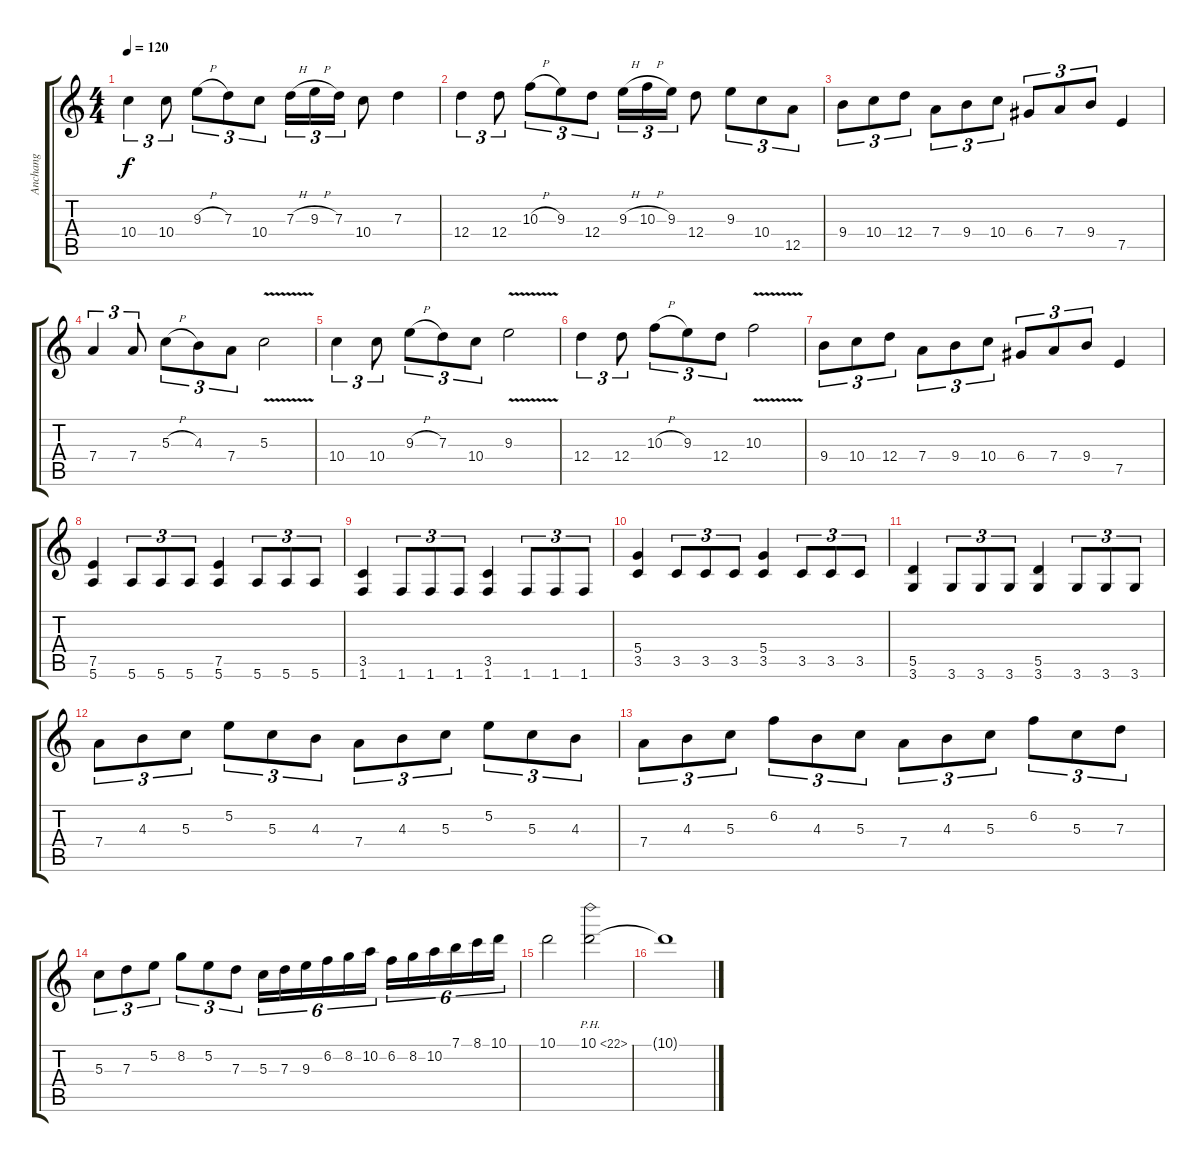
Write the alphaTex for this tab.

\track ("Anchang" "Anchang") {instrument overdrivenguitar}
\staff {score tabs}
\tuning (E4 B3 G3 D3 A2 E2) {hide}
\ts (4 4)
\tempo 120
\clef g2
\ks c
10.4.4{tu (3 2) dy f} 10.4.8{tu (3 2)} 9.3{h}.8{tu (3 2)} 7.3.8{tu (3 2)} 10.4.8{tu (3 2)} 7.3{h}.16{tu (3 2)} 9.3{h}.16{tu (3 2)} 7.3.16{tu (3 2)} 10.4.8 7.3.4 |
12.4.4{tu (3 2)} 12.4.8{tu (3 2)} 10.3{h}.8{tu (3 2)} 9.3.8{tu (3 2)} 12.4.8{tu (3 2)} 9.3{h}.16{tu (3 2)} 10.3{h}.16{tu (3 2)} 9.3.16{tu (3 2)} 12.4.8 9.3.8{tu (3 2)} 10.4.8{tu (3 2)} 12.5.8{tu (3 2)} |
9.4.8{tu (3 2)} 10.4.8{tu (3 2)} 12.4.8{tu (3 2)} 7.4.8{tu (3 2)} 9.4.8{tu (3 2)} 10.4.8{tu (3 2)} 6.4.8{tu (3 2)} 7.4.8{tu (3 2)} 9.4.8{tu (3 2)} 7.5.4 |
7.4.4{tu (3 2)} 7.4.8{tu (3 2)} 5.3{h}.8{tu (3 2)} 4.3.8{tu (3 2)} 7.4.8{tu (3 2)} 5.3{v}.2 |
10.4.4{tu (3 2)} 10.4.8{tu (3 2)} 9.3{h}.8{tu (3 2)} 7.3.8{tu (3 2)} 10.4.8{tu (3 2)} 9.3{v}.2 |
12.4.4{tu (3 2)} 12.4.8{tu (3 2)} 10.3{h}.8{tu (3 2)} 9.3.8{tu (3 2)} 12.4.8{tu (3 2)} 10.3{v}.2 |
9.4.8{tu (3 2)} 10.4.8{tu (3 2)} 12.4.8{tu (3 2)} 7.4.8{tu (3 2)} 9.4.8{tu (3 2)} 10.4.8{tu (3 2)} 6.4.8{tu (3 2)} 7.4.8{tu (3 2)} 9.4.8{tu (3 2)} 7.5.4 |
(7.5 5.6).4 5.6.8{tu (3 2)} 5.6.8{tu (3 2)} 5.6.8{tu (3 2)} (7.5 5.6).4 5.6.8{tu (3 2)} 5.6.8{tu (3 2)} 5.6.8{tu (3 2)} |
(3.5 1.6).4 1.6.8{tu (3 2)} 1.6.8{tu (3 2)} 1.6.8{tu (3 2)} (3.5 1.6).4 1.6.8{tu (3 2)} 1.6.8{tu (3 2)} 1.6.8{tu (3 2)} |
(5.4 3.5).4 3.5.8{tu (3 2)} 3.5.8{tu (3 2)} 3.5.8{tu (3 2)} (5.4 3.5).4 3.5.8{tu (3 2)} 3.5.8{tu (3 2)} 3.5.8{tu (3 2)} |
(5.5 3.6).4 3.6.8{tu (3 2)} 3.6.8{tu (3 2)} 3.6.8{tu (3 2)} (5.5 3.6).4 3.6.8{tu (3 2)} 3.6.8{tu (3 2)} 3.6.8{tu (3 2)} |
7.4.8{tu (3 2)} 4.3.8{tu (3 2)} 5.3.8{tu (3 2)} 5.2.8{tu (3 2)} 5.3.8{tu (3 2)} 4.3.8{tu (3 2)} 7.4.8{tu (3 2)} 4.3.8{tu (3 2)} 5.3.8{tu (3 2)} 5.2.8{tu (3 2)} 5.3.8{tu (3 2)} 4.3.8{tu (3 2)} |
7.4.8{tu (3 2)} 4.3.8{tu (3 2)} 5.3.8{tu (3 2)} 6.2.8{tu (3 2)} 4.3.8{tu (3 2)} 5.3.8{tu (3 2)} 7.4.8{tu (3 2)} 4.3.8{tu (3 2)} 5.3.8{tu (3 2)} 6.2.8{tu (3 2)} 5.3.8{tu (3 2)} 7.3.8{tu (3 2)} |
5.3.8{tu (3 2)} 7.3.8{tu (3 2)} 5.2.8{tu (3 2)} 8.2.8{tu (3 2)} 5.2.8{tu (3 2)} 7.3.8{tu (3 2)} 5.3.16{tu (6 4)} 7.3.16{tu (6 4)} 9.3.16{tu (6 4)} 6.2.16{tu (6 4)} 8.2.16{tu (6 4)} 10.2.16{tu (6 4)} 6.2.16{tu (6 4)} 8.2.16{tu (6 4)} 10.2.16{tu (6 4)} 7.1.16{tu (6 4)} 8.1.16{tu (6 4)} 10.1.16{tu (6 4)} |
10.1.2 10.1{ph 12}.2 |
10.1{t}.1
